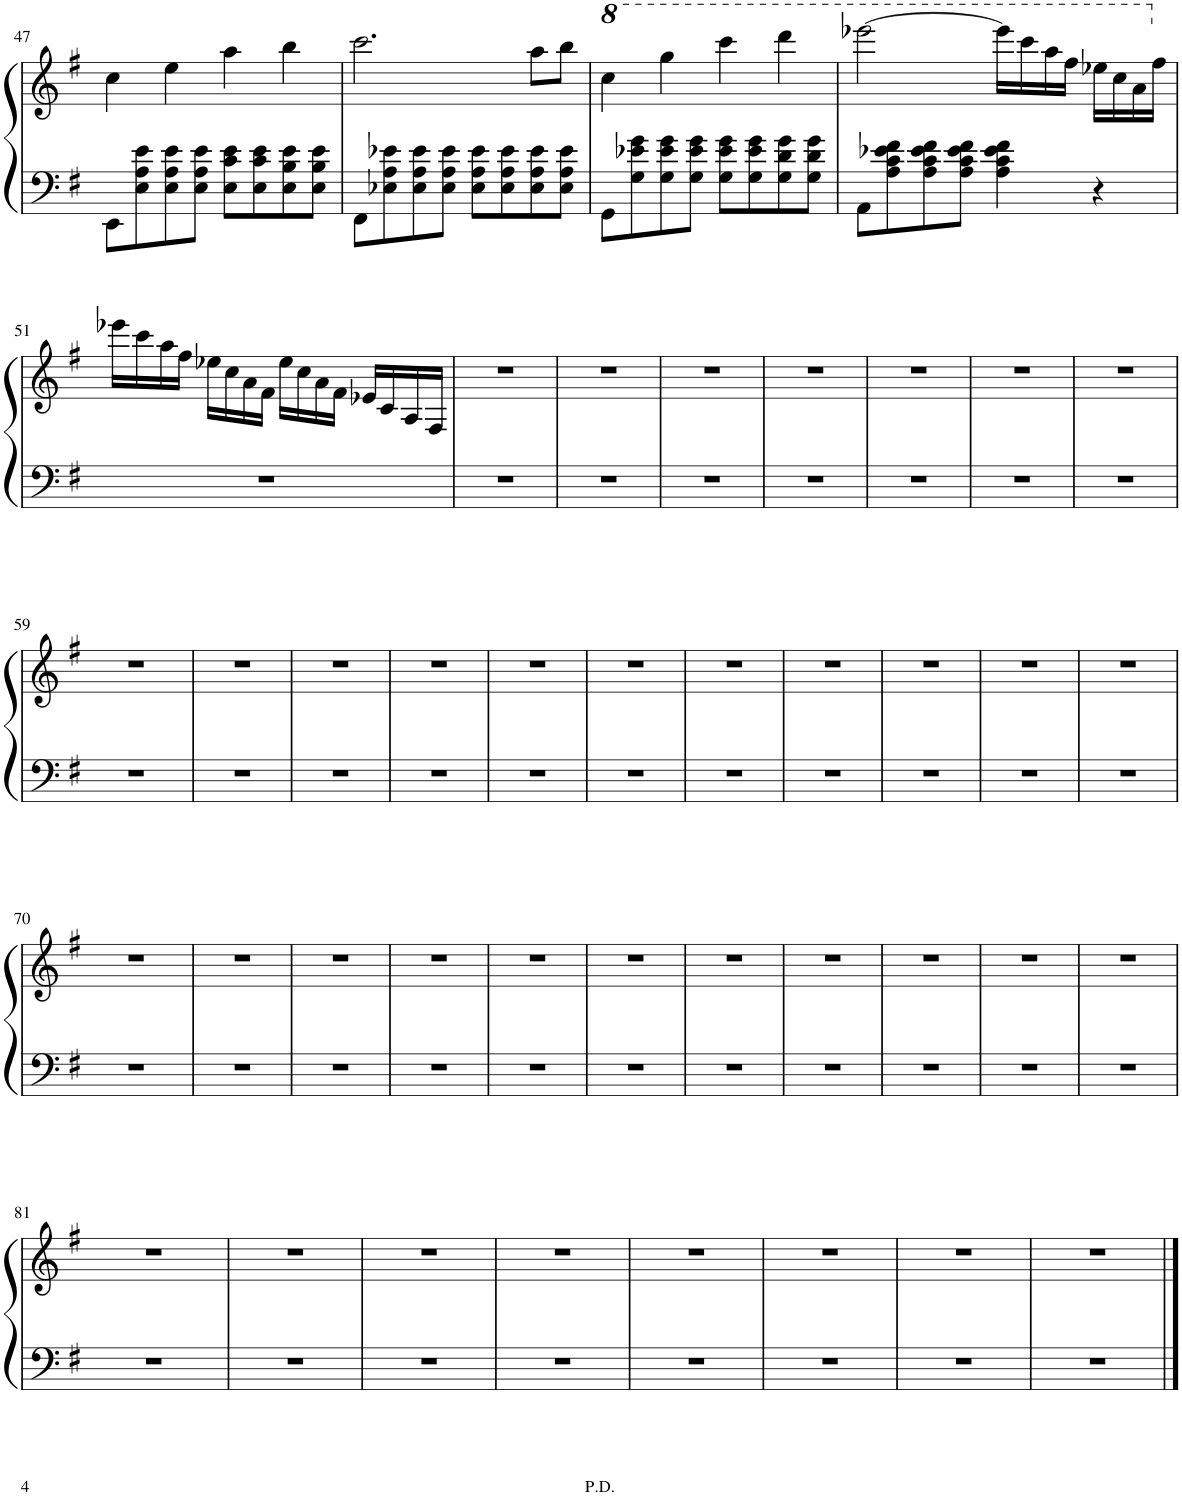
**kern	**kern
*part1	*part1
*staff2	*staff1
*I"Piano	*
*I'Pno.	*
!!LO:PB:g=z
*clefF4	*clefG2
*k[f#]	*k[f#]
*M4/4	*M4/4
*met(c)	*met(c)
=47	=47
8EE\L	4cc\
8E\ 8A\ 8e\	.
8E\ 8A\ 8e\	4ee\
8E\ 8A\ 8e\J	.
8E\ 8c\ 8e\L	4aa\
8E\ 8c\ 8e\	.
8E\ 8B\ 8e\	4bb\
8E\ 8B\ 8e\J	.
=48	=48
8FF#\L	2.ccc\
8E-X\ 8A\ 8e-X\	.
8E-\ 8A\ 8e-\	.
8E-\ 8A\ 8e-\J	.
8E-\ 8A\ 8e-\L	.
8E-\ 8A\ 8e-\	.
8E-\ 8A\ 8e-\	8aa\L
8E-\ 8A\ 8e-\J	8bb\J
=49	=49
*	*8va
8GG\L	4ccc\
8G\ 8e-X\ 8g\	.
8G\ 8e-\ 8g\	4ggg\
8G\ 8e-\ 8g\J	.
8G\ 8e-\ 8g\L	4cccc\
8G\ 8e-\ 8g\	.
8G\ 8d\ 8g\	4dddd\
8G\ 8d\ 8g\J	.
=50	=50
8AA\L	[2eeee-X\
8A\ 8c\ 8e-X\ 8f#\	.
8A\ 8c\ 8e-\ 8f#\	.
8A\ 8c\ 8e-\ 8f#\J	.
4A\ 4c\ 4e-\ 4f#\	16eeee-\LL]
.	16cccc\
.	16aaa\
.	16fff#\JJ
4r	16eee-X\LL
.	16ccc\
.	16aa\
*	*X8va
.	16ff#\JJ
!!LO:LB:g=z
=51	=51
1r	16eee-X\LL
.	16ccc\
.	16aa\
.	16ff#\JJ
.	16ee-X\LL
.	16cc\
.	16a\
.	16f#\JJ
.	16ee-\LL
.	16cc\
.	16a\
.	16f#\JJ
.	16e-X/LL
.	16c/
.	16A/
.	16F#/JJ
=52	=52
1r	1r
=53	=53
1r	1r
=54	=54
1r	1r
=55	=55
1r	1r
=56	=56
1r	1r
=57	=57
1r	1r
=58	=58
1r	1r
!!LO:LB:g=z
=59	=59
1r	1r
=60	=60
1r	1r
=61	=61
1r	1r
=62	=62
1r	1r
=63	=63
1r	1r
=64	=64
1r	1r
=65	=65
1r	1r
=66	=66
1r	1r
=67	=67
1r	1r
=68	=68
1r	1r
=69	=69
1r	1r
!!LO:LB:g=z
=70	=70
1r	1r
=71	=71
1r	1r
=72	=72
1r	1r
=73	=73
1r	1r
=74	=74
1r	1r
=75	=75
1r	1r
=76	=76
1r	1r
=77	=77
1r	1r
=78	=78
1r	1r
=79	=79
1r	1r
=80	=80
1r	1r
!!LO:LB:g=z
=81	=81
1r	1r
=82	=82
1r	1r
=83	=83
1r	1r
=84	=84
1r	1r
=85	=85
1r	1r
=86	=86
1r	1r
=87	=87
1r	1r
=88	=88
1r	1r
==	==
*-	*-
